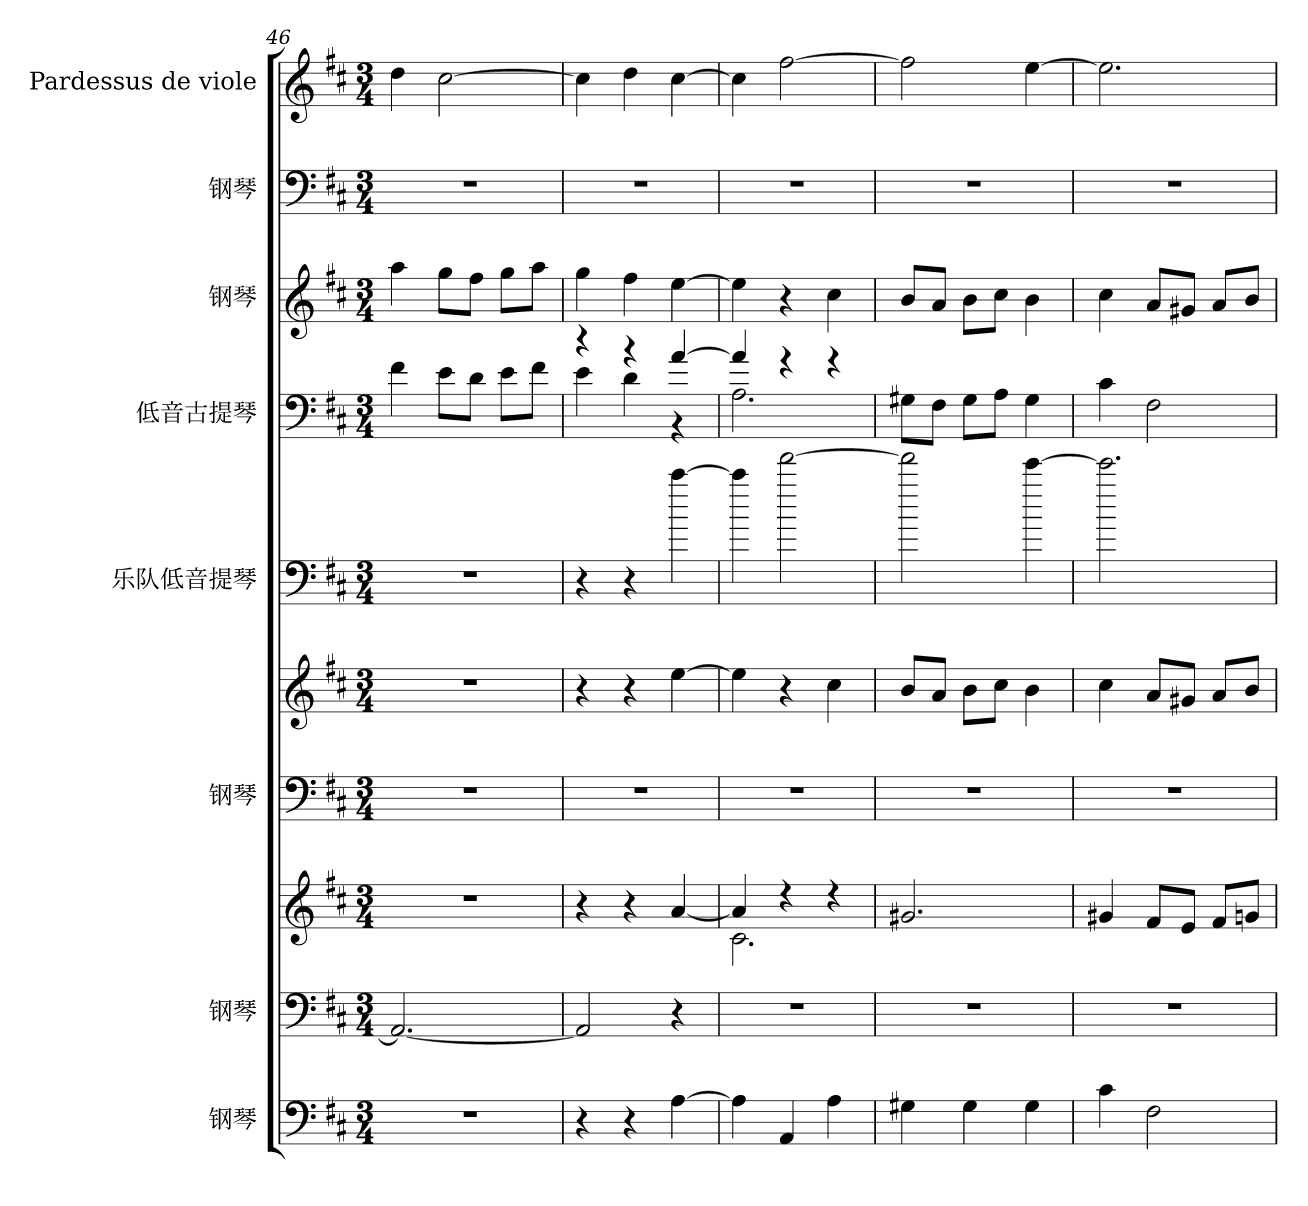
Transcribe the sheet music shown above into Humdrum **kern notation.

**kern	**kern	**kern	**kern	**kern	**kern	**kern	**kern	**kern	**kern
*part8	*part7	*part7	*part6	*part6	*part5	*part4	*part3	*part2	*part1
*staff10	*staff9	*staff8	*staff7	*staff6	*staff5	*staff4	*staff3	*staff2	*staff1
*I"钢琴	*I"钢琴	*	*I"钢琴	*	*I"乐队低音提琴	*I"低音古提琴	*I"钢琴	*I"钢琴	*I"Pardessus de viole
*	*	*	*	*	*	*	*	*	*I'Pds. v.
*clefF4	*clefF4	*clefG2	*clefF4	*clefG2	*clefF4	*clefF4	*clefG2	*clefF4	*clefG2
*	*	*	*	*	*ITrd7c12	*	*	*	*
*k[f#c#]	*k[f#c#]	*k[f#c#]	*k[f#c#]	*k[f#c#]	*k[f#c#]	*k[f#c#]	*k[f#c#]	*k[f#c#]	*k[f#c#]
*M3/4	*M3/4	*M3/4	*M3/4	*M3/4	*M3/4	*M3/4	*M3/4	*M3/4	*M3/4
=46	=46	=46	=46	=46	=46	=46	=46	=46	=46
2.r	2.AA/_	2.r	2.r	2.r	2.r	4f#\	4aa\	2.r	4dd\
.	.	.	.	.	.	8e\L	8gg\L	.	[2cc#\
.	.	.	.	.	.	8d\J	8ff#\J	.	.
.	.	.	.	.	.	8e\L	8gg\L	.	.
.	.	.	.	.	.	8f#\J	8aa\J	.	.
=47	=47	=47	=47	=47	=47	=47	=47	=47	=47
*	*	*	*	*	*	*^	*	*	*
4r	2AA/]	4r	2.r	4r	4r	4r	4e\	4gg\	2.r	4cc#\]
4r	.	4r	.	4r	4r	4r	4d\	4ff#\	.	4dd\
[4A\	4r	[4a/	.	[4ee\	[4cc#\	[4a/	4r	[4ee\	.	[4cc#\
!!LO:PB:g=z
=48	=48	=48	=48	=48	=48	=48	=48	=48	=48	=48
*	*	*^	*	*	*	*	*	*	*	*
4A\]	2.r	4a/]	2.c#\	2.r	4ee\]	4cc#\]	4a/]	2.A\	4ee\]	2.r	4cc#\]
4AA/	.	4r	.	.	4r	[2ff#\	4r	.	4r	.	[2ff#\
4A\	.	4r	.	.	4cc#\	.	4r	.	4cc#\	.	.
*	*	*v	*v	*	*	*	*v	*v	*	*	*
=49	=49	=49	=49	=49	=49	=49	=49	=49	=49
4G#X\	2.r	2.g#X/	2.r	8b/L	2ff#\]	8G#X\L	8b/L	2.r	2ff#\]
.	.	.	.	8a/J	.	8F#\J	8a/J	.	.
4G#\	.	.	.	8b\L	.	8G#\L	8b\L	.	.
.	.	.	.	8cc#\J	.	8A\J	8cc#\J	.	.
4G#\	.	.	.	4b\	[4ee\	4G#\	4b\	.	[4ee\
=50	=50	=50	=50	=50	=50	=50	=50	=50	=50
4c#\	2.r	4g#X/	2.r	4cc#\	2.ee\]	4c#\	4cc#\	2.r	2.ee\]
2F#\	.	8f#/L	.	8a/L	.	2F#\	8a/L	.	.
.	.	8e/J	.	8g#X/J	.	.	8g#X/J	.	.
.	.	8f#/L	.	8a/L	.	.	8a/L	.	.
.	.	8gn/J	.	8b/J	.	.	8b/J	.	.
=	=	=	=	=	=	=	=	=	=
*-	*-	*-	*-	*-	*-	*-	*-	*-	*-
